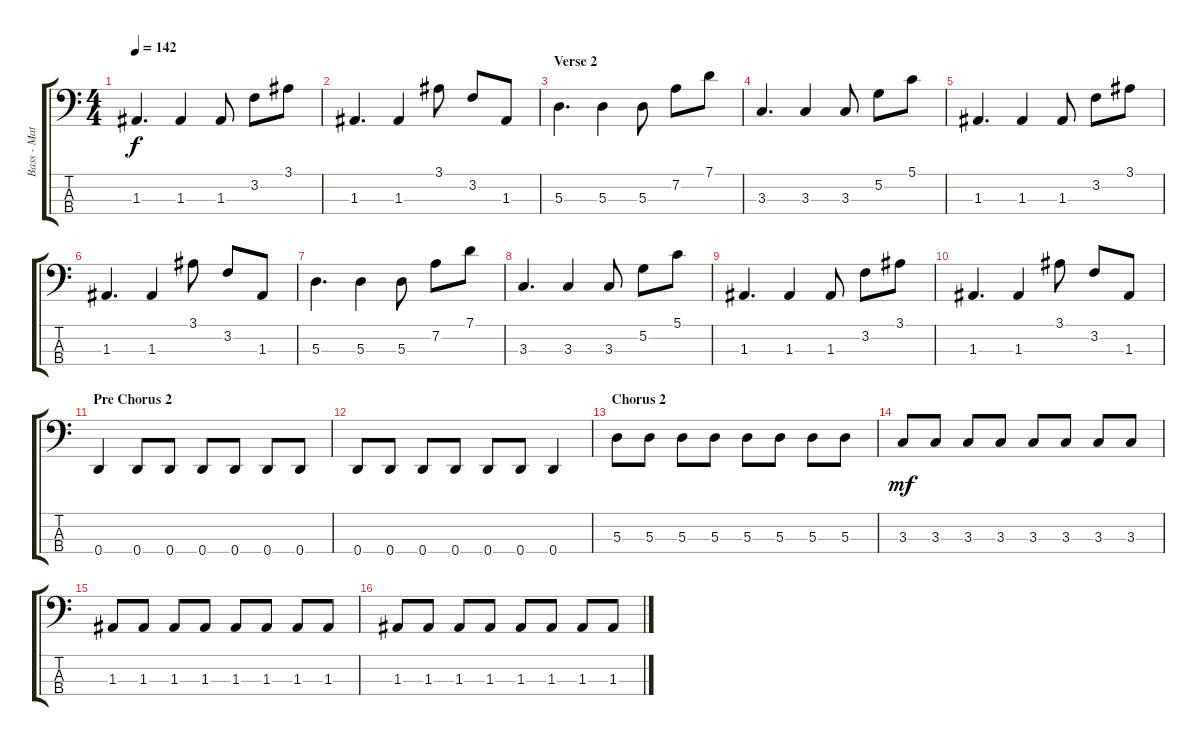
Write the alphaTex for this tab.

\track ("Bass - Matt Barnes " "Bass - Mat") {instrument electricbassfinger}
\staff {score tabs}
\tuning (G2 D2 A1 D1) {hide}
\ts (4 4)
\tempo 142
\clef f4
\ks c
1.3.4{d dy f} 1.3.4 1.3.8 3.2.8 3.1.8 |
1.3.4{d} 1.3.4 3.1.8 3.2.8 1.3.8 |
\section ("" "Verse 2")
5.3.4{d} 5.3.4 5.3.8 7.2.8 7.1.8 |
3.3.4{d} 3.3.4 3.3.8 5.2.8 5.1.8 |
1.3.4{d} 1.3.4 1.3.8 3.2.8 3.1.8 |
1.3.4{d} 1.3.4 3.1.8 3.2.8 1.3.8 |
5.3.4{d} 5.3.4 5.3.8 7.2.8 7.1.8 |
3.3.4{d} 3.3.4 3.3.8 5.2.8 5.1.8 |
1.3.4{d} 1.3.4 1.3.8 3.2.8 3.1.8 |
1.3.4{d} 1.3.4 3.1.8 3.2.8 1.3.8 |
\section ("" "Pre Chorus 2")
0.4.4 0.4.8 0.4.8 0.4.8 0.4.8 0.4.8 0.4.8 |
0.4.8 0.4.8 0.4.8 0.4.8 0.4.8 0.4.8 0.4.4 |
\section ("" "Chorus 2")
5.3.8 5.3.8 5.3.8 5.3.8 5.3.8 5.3.8 5.3.8 5.3.8 |
3.3.8{dy mf} 3.3.8 3.3.8 3.3.8 3.3.8 3.3.8 3.3.8 3.3.8 |
1.3.8 1.3.8 1.3.8 1.3.8 1.3.8 1.3.8 1.3.8 1.3.8 |
1.3.8 1.3.8 1.3.8 1.3.8 1.3.8 1.3.8 1.3.8 1.3.8
